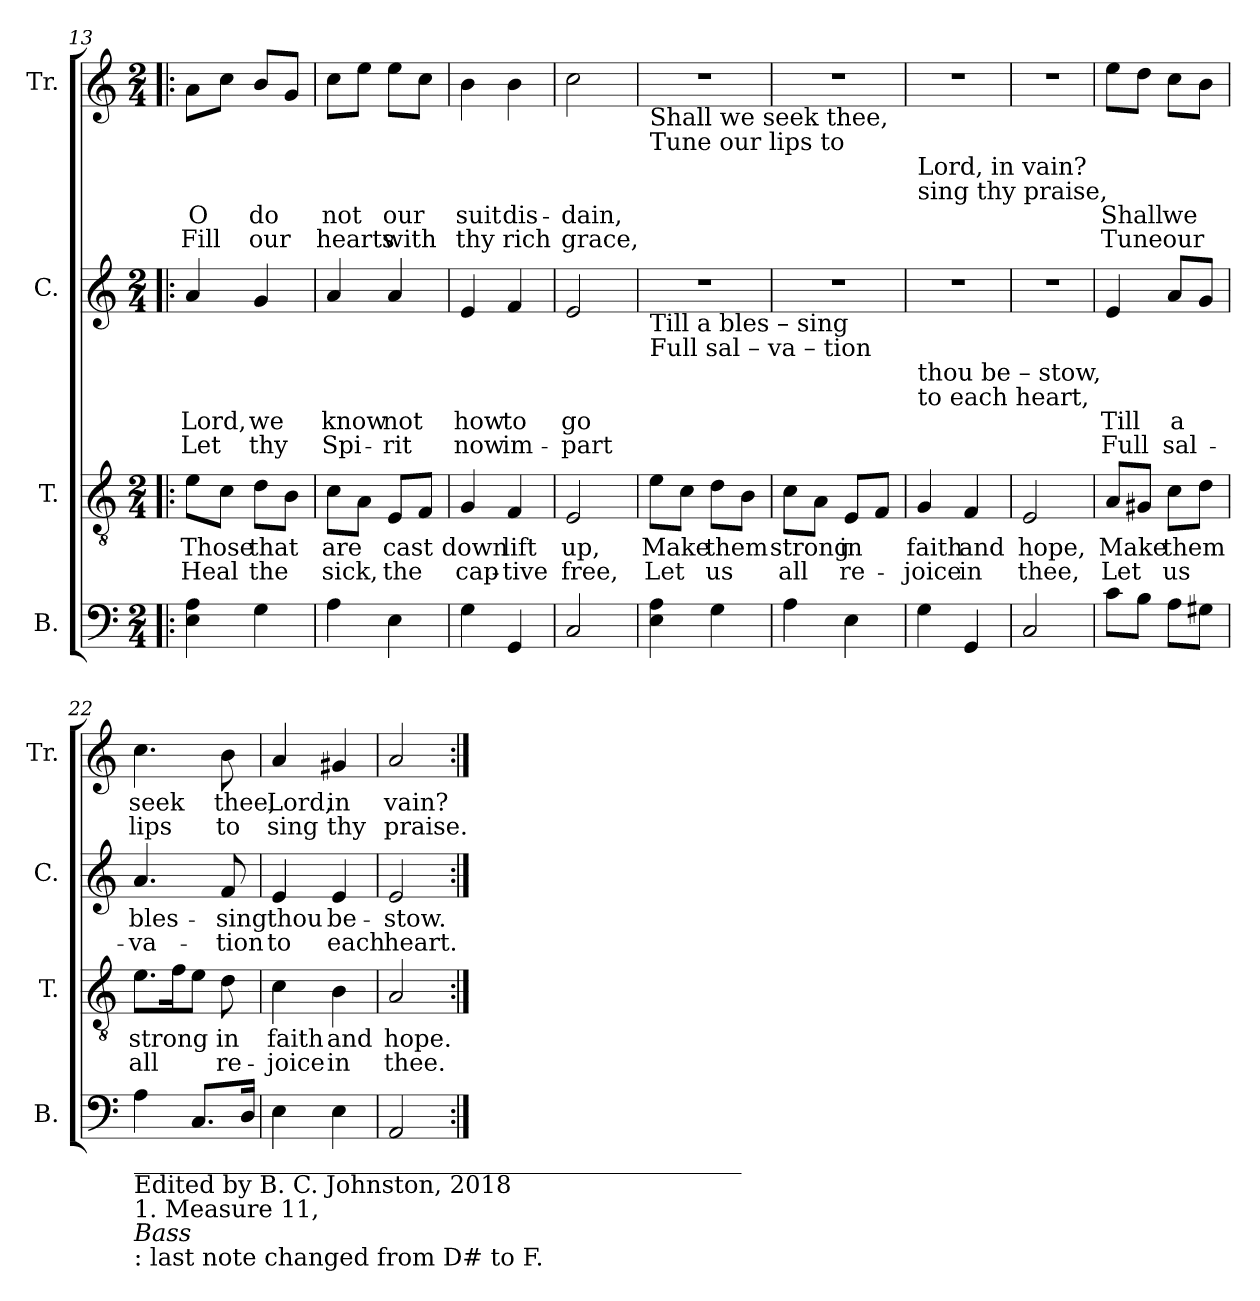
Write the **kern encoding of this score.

**kern	**kern	**text	**text	**kern	**text	**text	**kern	**text	**text
*part4	*part3	*part3	*part3	*part2	*part2	*part2	*part1	*part1	*part1
*staff4	*staff3	*staff3	*staff3	*staff2	*staff2	*staff2	*staff1	*staff1	*staff1
*I"B.	*I"T.	*	*	*I"C.	*	*	*I"Tr.	*	*
*I'B.	*I'T.	*	*	*I'C.	*	*	*I'Tr.	*	*
*clefF4	*clefGv2	*	*	*clefG2	*	*	*clefG2	*	*
*k[]	*k[]	*	*	*k[]	*	*	*k[]	*	*
*M2/4	*M2/4	*	*	*M2/4	*	*	*M2/4	*	*
=13!|:	=13!|:	=13!|:	=13!|:	=13!|:	=13!|:	=13!|:	=13!|:	=13!|:	=13!|:
4E\ 4A\	8e\L	Those	Heal	4a/	Lord,	Let	8a\L	O	Fill
.	8c\J	.	.	.	.	.	8cc\J	.	.
4G\	8d\L	that	the	4g/	we	thy	8b/L	do	our
.	8B\J	.	.	.	.	.	8g/J	.	.
=14	=14	=14	=14	=14	=14	=14	=14	=14	=14
4A\	8c\L	are	sick,	4a/	know	Spi-	8cc\L	not	hearts
.	8A\J	.	.	.	.	.	8ee\J	.	.
4E\	8E/L	cast	the	4a/	not	-rit	8ee\L	our	with
.	8F/J	.	.	.	.	.	8cc\J	.	.
=15	=15	=15	=15	=15	=15	=15	=15	=15	=15
4G\	4G/	down	cap-	4e/	how	now	4b\	suit	thy
4GG/	4F/	lift	-tive	4f/	to	im-	4b\	dis-	rich
=16	=16	=16	=16	=16	=16	=16	=16	=16	=16
2C/	2E/	up,	free,	2e/	go	-part	2cc\	-dain,	grace,
=17	=17	=17	=17	=17	=17	=17	=17	=17	=17
!	!	!	!	!	!	!	!LO:TX:b:t=Shall          we               seek        thee,	!	!
!	!	!	!	!	!	!	!LO:TX:b:t=Tune         our              lips          to	!	!
!	!	!	!	!LO:TX:b:t=Till             a                  bles   –    sing	!	!	!	!	!
!	!	!	!	!LO:TX:b:t=Full            sal       –      va      –    tion	!	!	!	!	!
4E\ 4A\	8e\L	Make	Let	2r	.	.	2r	.	.
.	8c\J	.	.	.	.	.	.	.	.
4G\	8d\L	them	us	.	.	.	.	.	.
.	8B\J	.	.	.	.	.	.	.	.
=18	=18	=18	=18	=18	=18	=18	=18	=18	=18
4A\	8c\L	strong	all	2r	.	.	2r	.	.
.	8A\J	.	.	.	.	.	.	.	.
4E\	8E/L	in	re-	.	.	.	.	.	.
.	8F/J	.	.	.	.	.	.	.	.
!!LO:LB:g=z
=19	=19	=19	=19	=19	=19	=19	=19	=19	=19
!	!	!	!	!	!	!	!LO:TX:b:t=Lord,     in      vain?	!	!
!	!	!	!	!	!	!	!LO:TX:b:t=sing        thy   praise,	!	!
!	!	!	!	!LO:TX:b:t=thou     be   –   stow,	!	!	!	!	!
!	!	!	!	!LO:TX:b:t=to        each       heart,	!	!	!	!	!
4G\	4G/	faith	-joice	2r	.	.	2r	.	.
4GG/	4F/	and	in	.	.	.	.	.	.
=20	=20	=20	=20	=20	=20	=20	=20	=20	=20
2C/	2E/	hope,	thee,	2r	.	.	2r	.	.
=21	=21	=21	=21	=21	=21	=21	=21	=21	=21
8c\L	8A/L	Make	Let	4e/	Till	Full	8ee\L	Shall	Tune
8B\J	8G#X/J	.	.	.	.	.	8dd\J	.	.
8A\L	8c\L	them	us	8a/L	a	sal-	8cc\L	we	our
8G#X\J	8d\J	.	.	8g/J	.	.	8b\J	.	.
=22	=22	=22	=22	=22	=22	=22	=22	=22	=22
!LO:TX:b:t=__________________________________________________	!	!	!	!	!	!	!	!	!
!LO:TX:b:t=Edited by B. C. Johnston, 2018	!	!	!	!	!	!	!	!	!
!LO:TX:b:t=1. Measure 11,	!	!	!	!	!	!	!	!	!
!LO:TX:b:i:t=Bass	!	!	!	!	!	!	!	!	!
!LO:TX:b:t=&colon; last note changed from D# to F.	!	!	!	!	!	!	!	!	!
4A\	8.e\L	strong	all	4.a/	bles-	-va-	4.cc\	seek	lips
.	16f\K	.	.	.	.	.	.	.	.
8.C/L	8e\J	.	.	.	.	.	.	.	.
.	8d\	in	re-	8f/	-sing	-tion	8b\	thee,	to
16D/Jk	.	.	.	.	.	.	.	.	.
=23	=23	=23	=23	=23	=23	=23	=23	=23	=23
4E\	4c\	faith	-joice	4e/	thou	to	4a/	Lord,	sing
4E\	4B\	and	in	4e/	be-	each	4g#X/	in	thy
=24	=24	=24	=24	=24	=24	=24	=24	=24	=24
2AA/	2A/	hope.	thee.	2e/	-stow.	heart.	2a/	vain?	praise.
=:|!	=:|!	=:|!	=:|!	=:|!	=:|!	=:|!	=:|!	=:|!	=:|!
*-	*-	*-	*-	*-	*-	*-	*-	*-	*-
